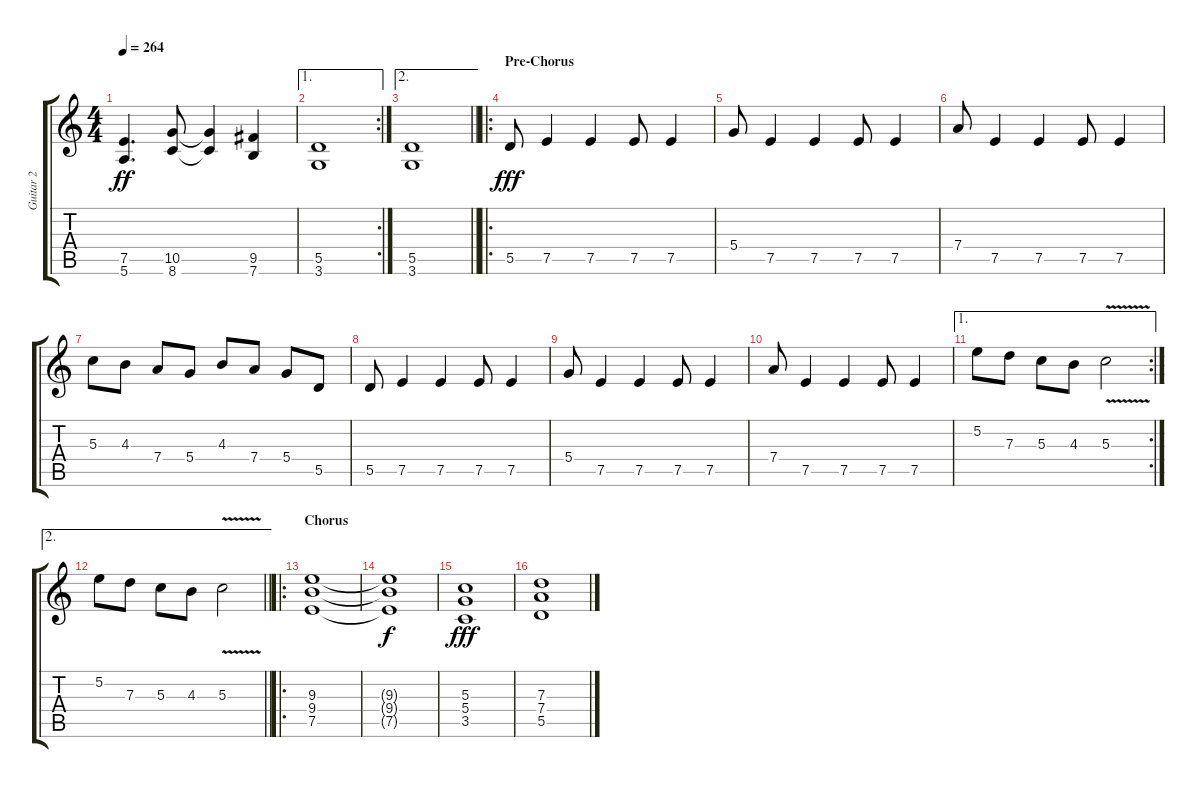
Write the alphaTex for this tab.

\track ("Guitar 2" "Guitar 2") {instrument distortionguitar}
\staff {score tabs}
\tuning (E4 B3 G3 D3 A2 E2) {hide}
\ts (4 4)
\tempo 264
\clef g2
\ks c
(7.5 5.6).4{d dy ff} (10.5 8.6).8 (10.5{t} 8.6{t}).4 (9.5 7.6).4 |
\ae 1
\rc 2
(5.5 3.6).1 |
\ae 2
\barLineRight lightlight
(5.5 3.6).1 |
\ro
\section ("" "Pre-Chorus")
5.5.8{dy fff} 7.5.4 7.5.4 7.5.8 7.5.4 |
5.4.8 7.5.4 7.5.4 7.5.8 7.5.4 |
7.4.8 7.5.4 7.5.4 7.5.8 7.5.4 |
5.3.8 4.3.8 7.4.8 5.4.8 4.3.8 7.4.8 5.4.8 5.5.8 |
5.5.8 7.5.4 7.5.4 7.5.8 7.5.4 |
5.4.8 7.5.4 7.5.4 7.5.8 7.5.4 |
7.4.8 7.5.4 7.5.4 7.5.8 7.5.4 |
\ae 1
\rc 2
5.2.8 7.3.8 5.3.8 4.3.8 5.3{v}.2 |
\ae 2
\barLineRight lightlight
5.2.8 7.3.8 5.3.8 4.3.8 5.3{v}.2 |
\ro
\section ("" "Chorus")
(9.3 9.4 7.5).1 |
(9.3{t} 9.4{t} 7.5{t}).1{dy f} |
(5.3 5.4 3.5).1{dy fff} |
(7.3 7.4 5.5).1
